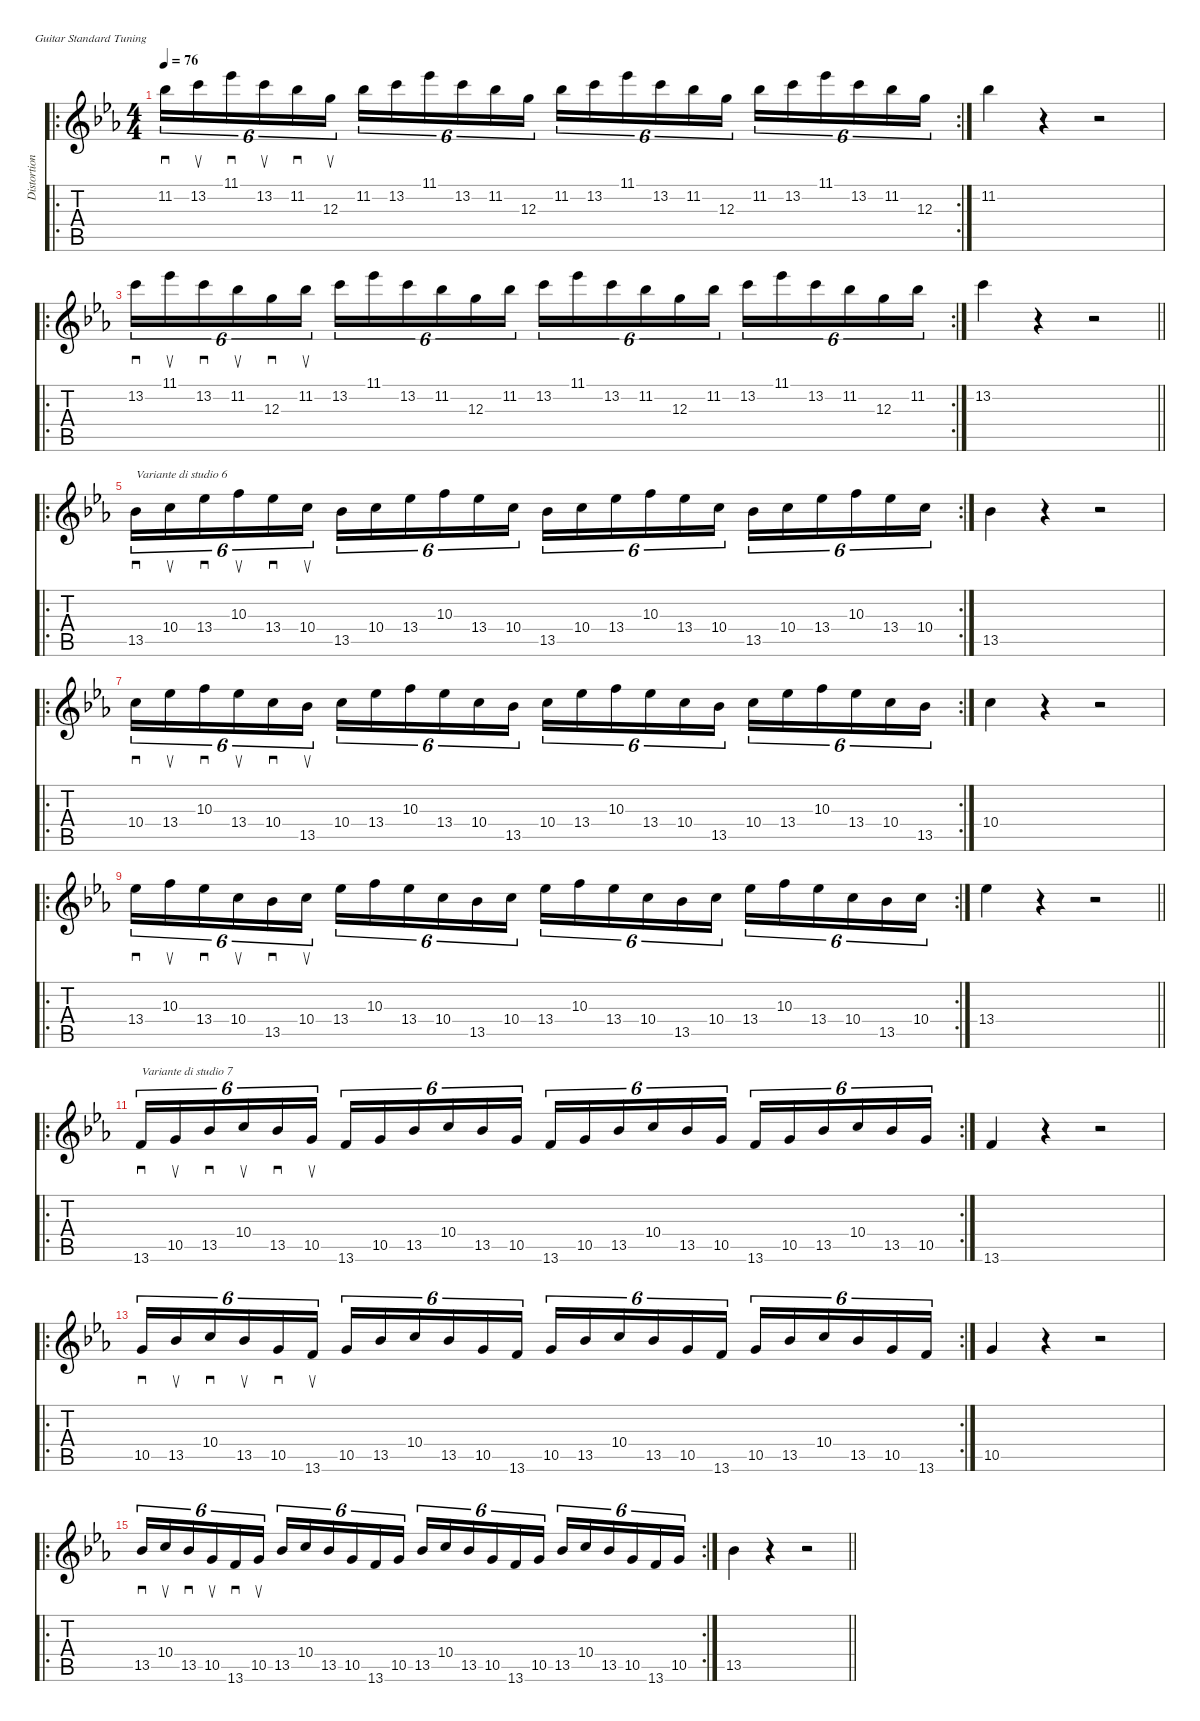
\defaultSystemsLayout 4
\hideDynamics
\bracketExtendMode nobrackets
\otherSystemsTrackNameOrientation horizontal
\defaultBarNumberDisplay FirstOfSystem
\track ("Distortion Guitar" "Distortion") {instrument distortionguitar}
\staff {score tabs}
\tuning (E4 B3 G3 D3 A2 E2)
\ro
\rc 2
\ts (4 4)
\tempo 76
\clef g2
\ks cminor
11.2{acc b}.16{sd tu (6 4) dy mf beam Down} 13.2{acc forcenatural}.16{su tu (6 4) beam Down} 11.1{acc b}.16{sd tu (6 4) beam Down} 13.2{acc forcenatural}.16{su tu (6 4) beam Down} 11.2{acc b}.16{sd tu (6 4) beam Down} 12.3{acc forcenatural}.16{su tu (6 4) beam Down} 11.2{acc b}.16{tu (6 4) beam Down} 13.2{acc forcenatural}.16{tu (6 4) beam Down} 11.1{acc b}.16{tu (6 4) beam Down} 13.2{acc forcenatural}.16{tu (6 4) beam Down} 11.2{acc b}.16{tu (6 4) beam Down} 12.3{acc forcenatural}.16{tu (6 4) beam Down} 11.2{acc b}.16{tu (6 4) beam Down} 13.2{acc forcenatural}.16{tu (6 4) beam Down} 11.1{acc b}.16{tu (6 4) beam Down} 13.2{acc forcenatural}.16{tu (6 4) beam Down} 11.2{acc b}.16{tu (6 4) beam Down} 12.3{acc forcenatural}.16{tu (6 4) beam Down} 11.2{acc b}.16{tu (6 4) beam Down} 13.2{acc forcenatural}.16{tu (6 4) beam Down} 11.1{acc b}.16{tu (6 4) beam Down} 13.2{acc forcenatural}.16{tu (6 4) beam Down} 11.2{acc b}.16{tu (6 4) beam Down} 12.3{acc forcenatural}.16{tu (6 4) beam Down} |
11.2{acc b}.4{beam Down} r.4{beam Down} r.2{beam Down} |
\ro
\rc 2
13.2{acc forcenatural}.16{sd tu (6 4) beam Down} 11.1{acc b}.16{su tu (6 4) beam Down} 13.2{acc forcenatural}.16{sd tu (6 4) beam Down} 11.2{acc b}.16{su tu (6 4) beam Down} 12.3{acc forcenatural}.16{sd tu (6 4) beam Down} 11.2{acc b}.16{su tu (6 4) beam Down} 13.2{acc forcenatural}.16{tu (6 4) beam Down} 11.1{acc b}.16{tu (6 4) beam Down} 13.2{acc forcenatural}.16{tu (6 4) beam Down} 11.2{acc b}.16{tu (6 4) beam Down} 12.3{acc forcenatural}.16{tu (6 4) beam Down} 11.2{acc b}.16{tu (6 4) beam Down} 13.2{acc forcenatural}.16{tu (6 4) beam Down} 11.1{acc b}.16{tu (6 4) beam Down} 13.2{acc forcenatural}.16{tu (6 4) beam Down} 11.2{acc b}.16{tu (6 4) beam Down} 12.3{acc forcenatural}.16{tu (6 4) beam Down} 11.2{acc b}.16{tu (6 4) beam Down} 13.2{acc forcenatural}.16{tu (6 4) beam Down} 11.1{acc b}.16{tu (6 4) beam Down} 13.2{acc forcenatural}.16{tu (6 4) beam Down} 11.2{acc b}.16{tu (6 4) beam Down} 12.3{acc forcenatural}.16{tu (6 4) beam Down} 11.2{acc b}.16{tu (6 4) beam Down} |
\barLineRight lightlight
13.2{acc forcenatural}.4{beam Down} r.4{beam Down} r.2{beam Down} |
\ro
\rc 2
13.5{acc b}.16{sd tu (6 4) txt "Variante di studio 6" beam Down} 10.4{acc forcenatural}.16{su tu (6 4) beam Down} 13.4{acc b}.16{sd tu (6 4) beam Down} 10.3{acc forcenatural}.16{su tu (6 4) beam Down} 13.4{acc b}.16{sd tu (6 4) beam Down} 10.4{acc forcenatural}.16{su tu (6 4) beam Down} 13.5{acc b}.16{tu (6 4) beam Down} 10.4{acc forcenatural}.16{tu (6 4) beam Down} 13.4{acc b}.16{tu (6 4) beam Down} 10.3{acc forcenatural}.16{tu (6 4) beam Down} 13.4{acc b}.16{tu (6 4) beam Down} 10.4{acc forcenatural}.16{tu (6 4) beam Down} 13.5{acc b}.16{tu (6 4) beam Down} 10.4{acc forcenatural}.16{tu (6 4) beam Down} 13.4{acc b}.16{tu (6 4) beam Down} 10.3{acc forcenatural}.16{tu (6 4) beam Down} 13.4{acc b}.16{tu (6 4) beam Down} 10.4{acc forcenatural}.16{tu (6 4) beam Down} 13.5{acc b}.16{tu (6 4) beam Down} 10.4{acc forcenatural}.16{tu (6 4) beam Down} 13.4{acc b}.16{tu (6 4) beam Down} 10.3{acc forcenatural}.16{tu (6 4) beam Down} 13.4{acc b}.16{tu (6 4) beam Down} 10.4{acc forcenatural}.16{tu (6 4) beam Down} |
13.5{acc b}.4{beam Down} r.4{beam Down} r.2{beam Down} |
\ro
\rc 2
10.4{acc forcenatural}.16{sd tu (6 4) beam Down} 13.4{acc b}.16{su tu (6 4) beam Down} 10.3{acc forcenatural}.16{sd tu (6 4) beam Down} 13.4{acc b}.16{su tu (6 4) beam Down} 10.4{acc forcenatural}.16{sd tu (6 4) beam Down} 13.5{acc b}.16{su tu (6 4) beam Down} 10.4{acc forcenatural}.16{tu (6 4) beam Down} 13.4{acc b}.16{tu (6 4) beam Down} 10.3{acc forcenatural}.16{tu (6 4) beam Down} 13.4{acc b}.16{tu (6 4) beam Down} 10.4{acc forcenatural}.16{tu (6 4) beam Down} 13.5{acc b}.16{tu (6 4) beam Down} 10.4{acc forcenatural}.16{tu (6 4) beam Down} 13.4{acc b}.16{tu (6 4) beam Down} 10.3{acc forcenatural}.16{tu (6 4) beam Down} 13.4{acc b}.16{tu (6 4) beam Down} 10.4{acc forcenatural}.16{tu (6 4) beam Down} 13.5{acc b}.16{tu (6 4) beam Down} 10.4{acc forcenatural}.16{tu (6 4) beam Down} 13.4{acc b}.16{tu (6 4) beam Down} 10.3{acc forcenatural}.16{tu (6 4) beam Down} 13.4{acc b}.16{tu (6 4) beam Down} 10.4{acc forcenatural}.16{tu (6 4) beam Down} 13.5{acc b}.16{tu (6 4) beam Down} |
10.4{acc forcenatural}.4{beam Down} r.4{beam Down} r.2{beam Down} |
\ro
\rc 2
13.4{acc b}.16{sd tu (6 4) beam Down} 10.3{acc forcenatural}.16{su tu (6 4) beam Down} 13.4{acc b}.16{sd tu (6 4) beam Down} 10.4{acc forcenatural}.16{su tu (6 4) beam Down} 13.5{acc b}.16{sd tu (6 4) beam Down} 10.4{acc forcenatural}.16{su tu (6 4) beam Down} 13.4{acc b}.16{tu (6 4) beam Down} 10.3{acc forcenatural}.16{tu (6 4) beam Down} 13.4{acc b}.16{tu (6 4) beam Down} 10.4{acc forcenatural}.16{tu (6 4) beam Down} 13.5{acc b}.16{tu (6 4) beam Down} 10.4{acc forcenatural}.16{tu (6 4) beam Down} 13.4{acc b}.16{tu (6 4) beam Down} 10.3{acc forcenatural}.16{tu (6 4) beam Down} 13.4{acc b}.16{tu (6 4) beam Down} 10.4{acc forcenatural}.16{tu (6 4) beam Down} 13.5{acc b}.16{tu (6 4) beam Down} 10.4{acc forcenatural}.16{tu (6 4) beam Down} 13.4{acc b}.16{tu (6 4) beam Down} 10.3{acc forcenatural}.16{tu (6 4) beam Down} 13.4{acc b}.16{tu (6 4) beam Down} 10.4{acc forcenatural}.16{tu (6 4) beam Down} 13.5{acc b}.16{tu (6 4) beam Down} 10.4{acc forcenatural}.16{tu (6 4) beam Down} |
\barLineRight lightlight
13.4{acc b}.4{beam Down} r.4{beam Down} r.2{beam Down} |
\ro
\rc 2
13.6{acc forcenatural}.16{sd tu (6 4) txt "Variante di studio 7" beam Up} 10.5{acc forcenatural}.16{su tu (6 4) beam Up} 13.5{acc b}.16{sd tu (6 4) beam Up} 10.4{acc forcenatural}.16{su tu (6 4) beam Up} 13.5{acc b}.16{sd tu (6 4) beam Up} 10.5{acc forcenatural}.16{su tu (6 4) beam Up} 13.6{acc forcenatural}.16{tu (6 4) beam Up} 10.5{acc forcenatural}.16{tu (6 4) beam Up} 13.5{acc b}.16{tu (6 4) beam Up} 10.4{acc forcenatural}.16{tu (6 4) beam Up} 13.5{acc b}.16{tu (6 4) beam Up} 10.5{acc forcenatural}.16{tu (6 4) beam Up} 13.6{acc forcenatural}.16{tu (6 4) beam Up} 10.5{acc forcenatural}.16{tu (6 4) beam Up} 13.5{acc b}.16{tu (6 4) beam Up} 10.4{acc forcenatural}.16{tu (6 4) beam Up} 13.5{acc b}.16{tu (6 4) beam Up} 10.5{acc forcenatural}.16{tu (6 4) beam Up} 13.6{acc forcenatural}.16{tu (6 4) beam Up} 10.5{acc forcenatural}.16{tu (6 4) beam Up} 13.5{acc b}.16{tu (6 4) beam Up} 10.4{acc forcenatural}.16{tu (6 4) beam Up} 13.5{acc b}.16{tu (6 4) beam Up} 10.5{acc forcenatural}.16{tu (6 4) beam Up} |
13.6{acc forcenatural}.4{beam Up} r.4{beam Up} r.2{beam Up} |
\ro
\rc 2
10.5{acc forcenatural}.16{sd tu (6 4) beam Up} 13.5{acc b}.16{su tu (6 4) beam Up} 10.4{acc forcenatural}.16{sd tu (6 4) beam Up} 13.5{acc b}.16{su tu (6 4) beam Up} 10.5{acc forcenatural}.16{sd tu (6 4) beam Up} 13.6{acc forcenatural}.16{su tu (6 4) beam Up} 10.5{acc forcenatural}.16{tu (6 4) beam Up} 13.5{acc b}.16{tu (6 4) beam Up} 10.4{acc forcenatural}.16{tu (6 4) beam Up} 13.5{acc b}.16{tu (6 4) beam Up} 10.5{acc forcenatural}.16{tu (6 4) beam Up} 13.6{acc forcenatural}.16{tu (6 4) beam Up} 10.5{acc forcenatural}.16{tu (6 4) beam Up} 13.5{acc b}.16{tu (6 4) beam Up} 10.4{acc forcenatural}.16{tu (6 4) beam Up} 13.5{acc b}.16{tu (6 4) beam Up} 10.5{acc forcenatural}.16{tu (6 4) beam Up} 13.6{acc forcenatural}.16{tu (6 4) beam Up} 10.5{acc forcenatural}.16{tu (6 4) beam Up} 13.5{acc b}.16{tu (6 4) beam Up} 10.4{acc forcenatural}.16{tu (6 4) beam Up} 13.5{acc b}.16{tu (6 4) beam Up} 10.5{acc forcenatural}.16{tu (6 4) beam Up} 13.6{acc forcenatural}.16{tu (6 4) beam Up} |
10.5{acc forcenatural}.4{beam Up} r.4{beam Up} r.2{beam Up} |
\ro
\rc 2
13.5{acc b}.16{sd tu (6 4) beam Up} 10.4{acc forcenatural}.16{su tu (6 4) beam Up} 13.5{acc b}.16{sd tu (6 4) beam Up} 10.5{acc forcenatural}.16{su tu (6 4) beam Up} 13.6{acc forcenatural}.16{sd tu (6 4) beam Up} 10.5{acc forcenatural}.16{su tu (6 4) beam Up} 13.5{acc b}.16{tu (6 4) beam Up} 10.4{acc forcenatural}.16{tu (6 4) beam Up} 13.5{acc b}.16{tu (6 4) beam Up} 10.5{acc forcenatural}.16{tu (6 4) beam Up} 13.6{acc forcenatural}.16{tu (6 4) beam Up} 10.5{acc forcenatural}.16{tu (6 4) beam Up} 13.5{acc b}.16{tu (6 4) beam Up} 10.4{acc forcenatural}.16{tu (6 4) beam Up} 13.5{acc b}.16{tu (6 4) beam Up} 10.5{acc forcenatural}.16{tu (6 4) beam Up} 13.6{acc forcenatural}.16{tu (6 4) beam Up} 10.5{acc forcenatural}.16{tu (6 4) beam Up} 13.5{acc b}.16{tu (6 4) beam Up} 10.4{acc forcenatural}.16{tu (6 4) beam Up} 13.5{acc b}.16{tu (6 4) beam Up} 10.5{acc forcenatural}.16{tu (6 4) beam Up} 13.6{acc forcenatural}.16{tu (6 4) beam Up} 10.5{acc forcenatural}.16{tu (6 4) beam Up} |
\barLineRight lightlight
13.5{acc b}.4{beam Down} r.4{beam Down} r.2{beam Down}
